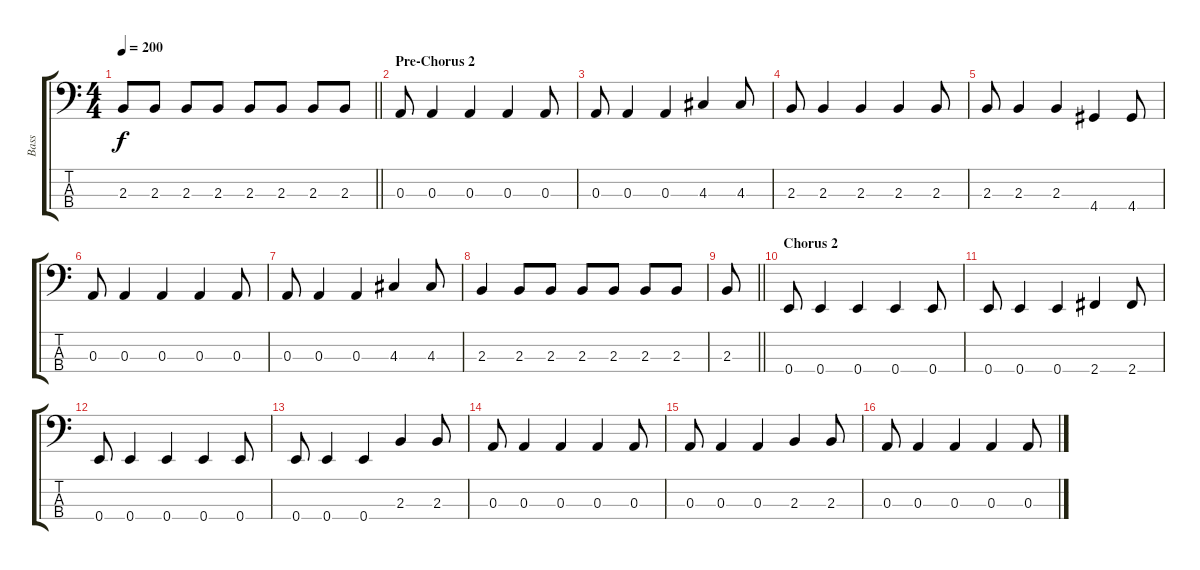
\track ("Bass" "Bass") {instrument electricbassfinger}
\staff {score tabs}
\tuning (G2 D2 A1 E1) {hide}
\ts (4 4)
\tempo 200
\clef f4
\barLineRight lightlight
\ks c
2.3{t}.8{dy f} 2.3.8 2.3.8 2.3.8 2.3.8 2.3.8 2.3.8 2.3.8 |
\section ("" "Pre-Chorus 2")
0.3.8 0.3.4 0.3.4 0.3.4 0.3.8 |
0.3.8 0.3.4 0.3.4 4.3.4 4.3.8 |
2.3.8 2.3.4 2.3.4 2.3.4 2.3.8 |
2.3.8 2.3.4 2.3.4 4.4.4 4.4.8 |
0.3.8 0.3.4 0.3.4 0.3.4 0.3.8 |
0.3.8 0.3.4 0.3.4 4.3.4 4.3.8 |
2.3.4 2.3.8 2.3.8 2.3.8 2.3.8 2.3.8 2.3.8 |
\barLineRight lightlight
2.3.8 |
\section ("" "Chorus 2")
0.4.8 0.4.4 0.4.4 0.4.4 0.4.8 |
0.4.8 0.4.4 0.4.4 2.4.4 2.4.8 |
0.4.8 0.4.4 0.4.4 0.4.4 0.4.8 |
0.4.8 0.4.4 0.4.4 2.3.4 2.3.8 |
0.3.8 0.3.4 0.3.4 0.3.4 0.3.8 |
0.3.8 0.3.4 0.3.4 2.3.4 2.3.8 |
0.3.8 0.3.4 0.3.4 0.3.4 0.3.8
